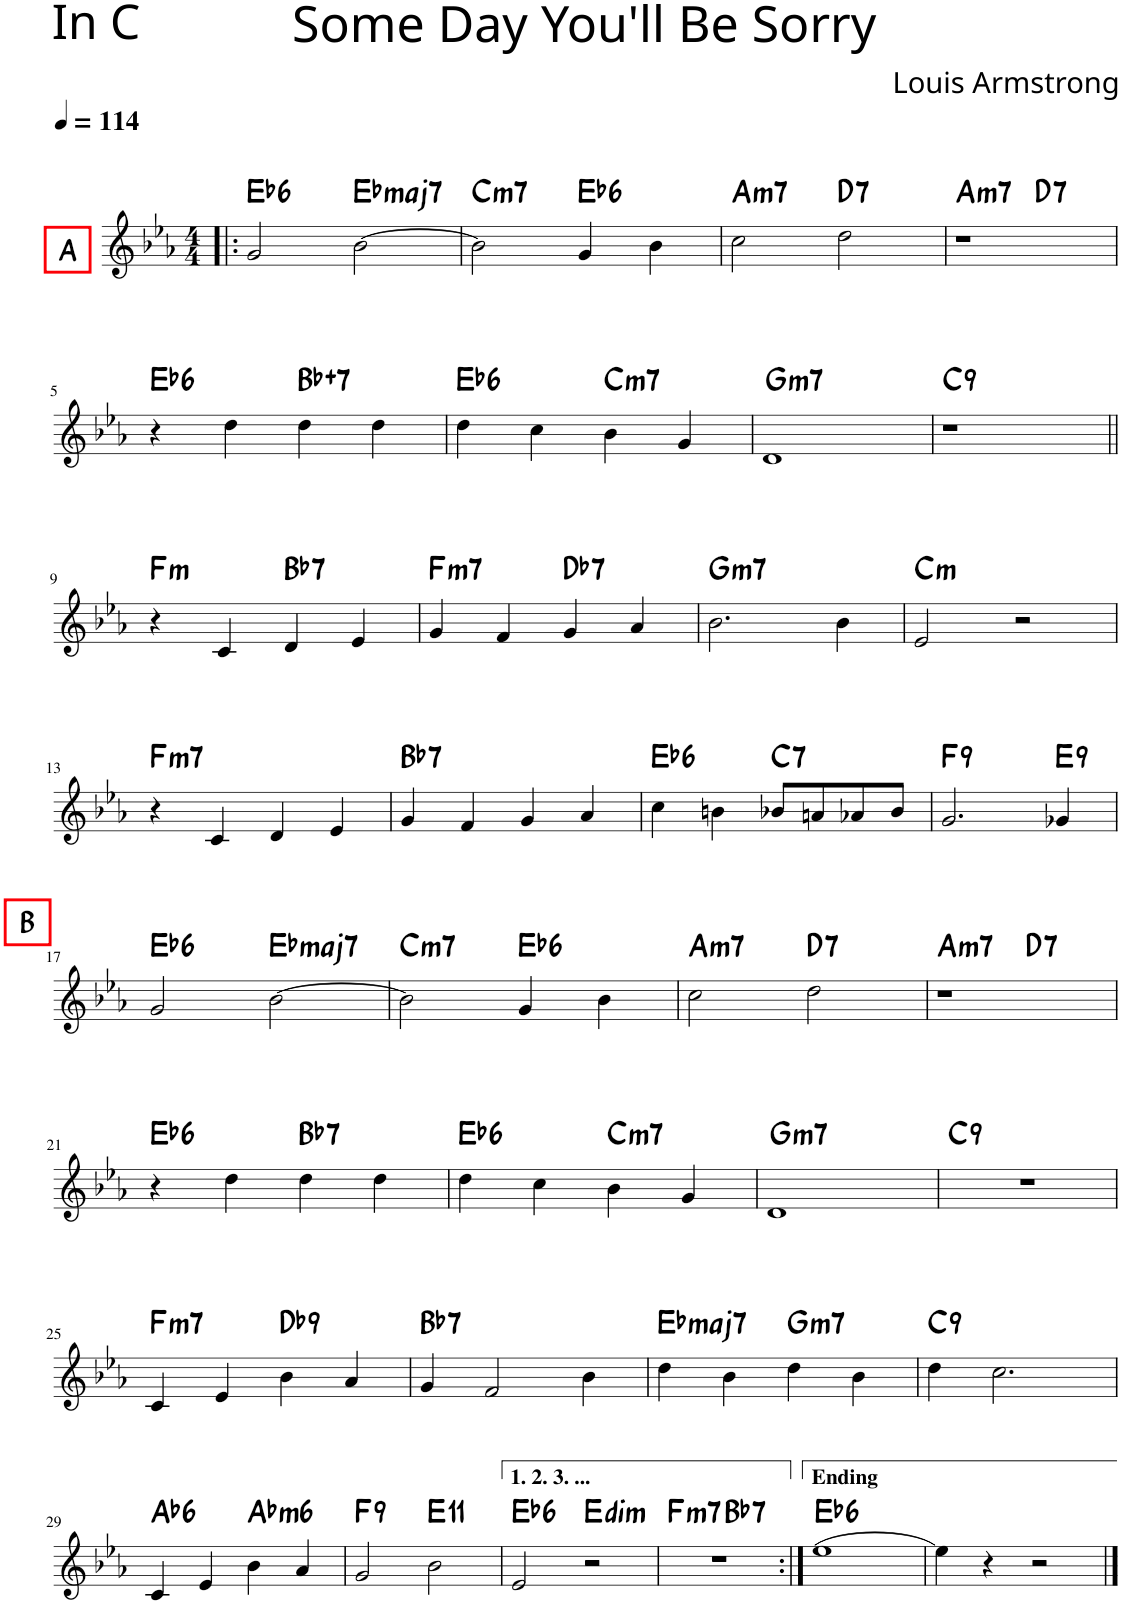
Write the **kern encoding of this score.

**kern	**harte
*part1	*part1
*staff1	*
*I"Piano	*
*I'Pno.	*
*clefG2	*
*k[b-e-a-]	*
*M4/4	*
*MM114	*
=1!|:	=1!|:
!LO:TX:a:B:t=A	!LO:H:kt=6
2g/	Eb:maj6
!	!LO:H:kt=maj7
[2b-\	Eb:maj7
=2	=2
!	!LO:H:kt=m7
2b-\]	C:min7
!	!LO:H:kt=6
4g/	Eb:maj6
4b-\	.
=3	=3
!	!LO:H:kt=m7
2cc\	A:min7
!	!LO:H:kt=7
2dd\	D:7
=4	=4
!	!LO:H:kt=m7
*^	*
1r	2ryy	A:min7
!	!	!LO:H:kt=7
.	2ryy	D:7
!!LO:LB:g=z	!!
=5	=5	=5
!	!	!LO:H:kt=6
*v	*v	*
4r	Eb:maj6
4dd\	.
!	!LO:H:kt=7
4dd\	Bb:aug(b7)
4dd\	.
=6	=6
!	!LO:H:kt=6
4dd\	Eb:maj6
4cc\	.
!	!LO:H:kt=m7
4b-\	C:min7
4g/	.
=7	=7
!	!LO:H:kt=m7
1d	G:min7
=8	=8
!	!LO:H:kt=9
1r	C:9
!!LO:LB:g=z
=9||	=9||
!	!LO:H:kt=m
4r	F:min
4c/	.
!	!LO:H:kt=7
4d/	Bb:7
4e-/	.
=10	=10
!	!LO:H:kt=m7
4g/	F:min7
4f/	.
!	!LO:H:kt=7
4g/	Db:7
4a-/	.
=11	=11
!	!LO:H:kt=m7
2.b-\	G:min7
4b-\	.
=12	=12
!	!LO:H:kt=m
2e-/	C:min
2r	.
!!LO:LB:g=z
=13	=13
!	!LO:H:kt=m7
4r	F:min7
4c/	.
4d/	.
4e-/	.
=14	=14
!	!LO:H:kt=7
4g/	Bb:7
4f/	.
4g/	.
4a-/	.
=15	=15
!	!LO:H:kt=6
4cc\	Eb:maj6
4bn\	.
!	!LO:H:kt=7
8b-X/L	C:7
8an/	.
8a-X/	.
8b-/J	.
=16	=16
!	!LO:H:kt=9
2.g/	F:9
!	!LO:H:kt=9
4g-X/	E:9
!!LO:LB:g=z
=17	=17
!LO:TX:a:B:t=B	!LO:H:kt=6
2g/	Eb:maj6
!	!LO:H:kt=maj7
[2b-\	Eb:maj7
=18	=18
!	!LO:H:kt=m7
2b-\]	C:min7
!	!LO:H:kt=6
4g/	Eb:maj6
4b-\	.
=19	=19
!	!LO:H:kt=m7
2cc\	A:min7
!	!LO:H:kt=7
2dd\	D:7
=20	=20
!	!LO:H:kt=m7
*^	*
1r	2ryy	A:min7
!	!	!LO:H:kt=7
.	2ryy	D:7
!!LO:LB:g=z	!!
=21	=21	=21
!	!	!LO:H:kt=6
*v	*v	*
4r	Eb:maj6
4dd\	.
!	!LO:H:kt=7
4dd\	Bb:7
4dd\	.
=22	=22
!	!LO:H:kt=6
4dd\	Eb:maj6
4cc\	.
!	!LO:H:kt=m7
4b-\	C:min7
4g/	.
=23	=23
!	!LO:H:kt=m7
1d	G:min7
=24	=24
!	!LO:H:kt=9
1r	C:9
!!LO:LB:g=z
=25	=25
!	!LO:H:kt=m7
4c/	F:min7
4e-/	.
!	!LO:H:kt=9
4b-\	Db:9
4a-/	.
=26	=26
!	!LO:H:kt=7
4g/	Bb:7
2f/	.
4b-\	.
=27	=27
!	!LO:H:kt=maj7
4dd\	Eb:maj7
4b-\	.
!	!LO:H:kt=m7
4dd\	G:min7
4b-\	.
=28	=28
!	!LO:H:kt=9
4dd\	C:9
2.cc\	.
!!LO:LB:g=z
=29	=29
!	!LO:H:kt=6
4c/	Ab:maj6
4e-/	.
!	!LO:H:kt=m6
4b-\	Ab:min6
4a-/	.
=30	=30
!	!LO:H:kt=9
2g/	F:9
!	!LO:H:kt=11
2b-\	E:9(11)
=31	=31
!	!LO:H:kt=6
2e-/	Eb:maj6
!	!LO:H:kt=dim
2r	E:dim
=32	=32
!	!LO:H:kt=m7
*^	*
1r	2ryy	F:min7
!	!	!LO:H:kt=7
.	2ryy	Bb:7
=33:|!	=33:|!	=33:|!
!	!	!LO:H:kt=6
*v	*v	*
(1ee-	Eb:maj6
=34	=34
4ee-\)	.
4r	.
2r	.
==	==
*-	*-
